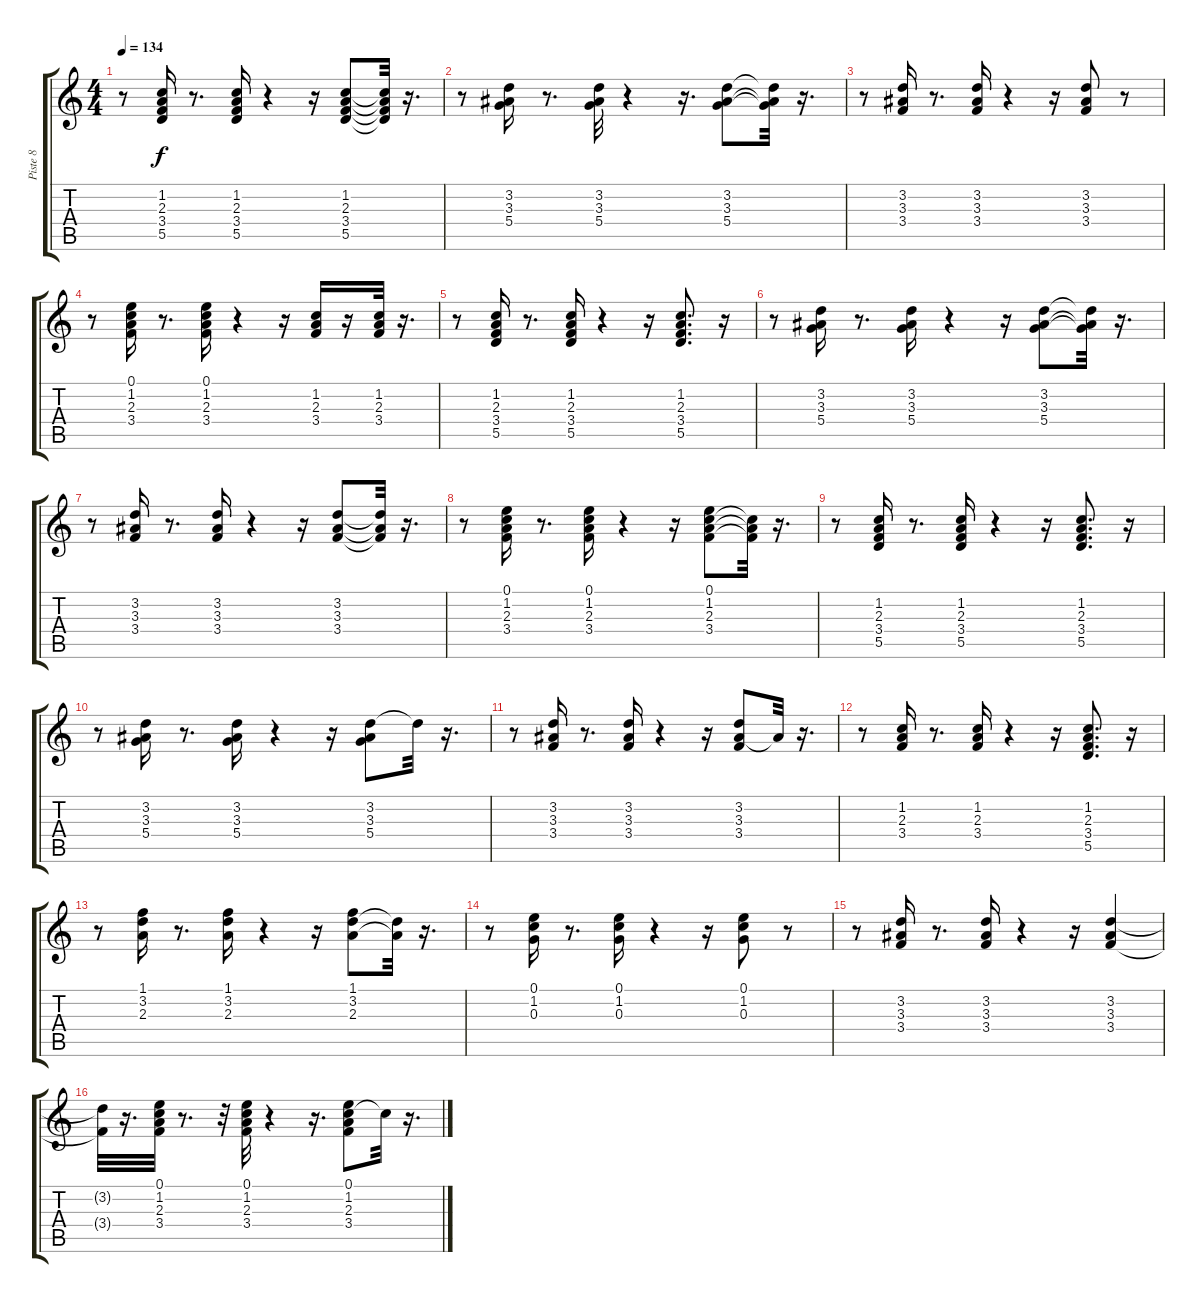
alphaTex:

\track ("Piste 8" "Piste 8") {instrument acousticguitarnylon}
\staff {score tabs}
\tuning (E4 B3 G3 D3 A2 E2) {hide}
\ts (4 4)
\tempo 134
\clef g2
\ks c
r.8{dy f} (1.2 2.3 3.4 5.5).16 r.8{d} (1.2 2.3 3.4 5.5).16 r.4 r.16 (1.2 2.3 3.4 5.5).8 (1.2{t} 2.3{t} 3.4{t} 5.5{t}).32 r.16{d} |
r.8 (3.2 3.3 5.4).16 r.8{d} (3.2 3.3 5.4).32 r.4 r.16{d} (3.2 3.3 5.4).8 (3.2{t} 3.3{t} 5.4{t}).32 r.16{d} |
r.8 (3.2 3.3 3.4).16 r.8{d} (3.2 3.3 3.4).16 r.4 r.16 (3.2 3.3 3.4).8 r.8 |
r.8 (0.1 1.2 2.3 3.4).16 r.8{d} (0.1 1.2 2.3 3.4).16 r.4 r.16 (1.2 2.3 3.4).16 r.16 (1.2 2.3 3.4).32 r.16{d} |
r.8 (1.2 2.3 3.4 5.5).16 r.8{d} (1.2 2.3 3.4 5.5).16 r.4 r.16 (1.2 2.3 3.4 5.5).8{d} r.16 |
r.8 (3.2 3.3 5.4).16 r.8{d} (3.2 3.3 5.4).16 r.4 r.16 (3.2 3.3 5.4).8 (3.2{t} 3.3{t} 5.4{t}).32 r.16{d} |
r.8 (3.2 3.3 3.4).16 r.8{d} (3.2 3.3 3.4).16 r.4 r.16 (3.2 3.3 3.4).8 (3.2{t} 3.3{t} 3.4{t}).32 r.16{d} |
r.8 (0.1 1.2 2.3 3.4).16 r.8{d} (0.1 1.2 2.3 3.4).16 r.4 r.16 (0.1 1.2 2.3 3.4).8 (1.2{t} 2.3{t} 3.4{t}).32 r.16{d} |
r.8 (1.2 2.3 3.4 5.5).16 r.8{d} (1.2 2.3 3.4 5.5).16 r.4 r.16 (1.2 2.3 3.4 5.5).8{d} r.16 |
r.8 (3.2 3.3 5.4).16 r.8{d} (3.2 3.3 5.4).16 r.4 r.16 (3.2 3.3 5.4).8 3.2{t}.32 r.16{d} |
r.8 (3.2 3.3 3.4).16 r.8{d} (3.2 3.3 3.4).16 r.4 r.16 (3.2 3.3 3.4).8 3.3{t}.32 r.16{d} |
r.8 (1.2 2.3 3.4).16 r.8{d} (1.2 2.3 3.4).16 r.4 r.16 (1.2 2.3 3.4 5.5).8{d} r.16 |
r.8 (1.1 3.2 2.3).16 r.8{d} (1.1 3.2 2.3).16 r.4 r.16 (1.1 3.2 2.3).8 (3.2{t} 2.3{t}).32 r.16{d} |
r.8 (0.1 1.2 0.3).16 r.8{d} (0.1 1.2 0.3).16 r.4 r.16 (0.1 1.2 0.3).8 r.8 |
r.8 (3.2 3.3 3.4).16 r.8{d} (3.2 3.3 3.4).16 r.4 r.16 (3.2 3.3 3.4).4 |
(3.2{t} 3.4{t}).32 r.16{d} (0.1 1.2 2.3 3.4).32 r.8{d} r.32 (0.1 1.2 2.3 3.4).32 r.4 r.16{d} (0.1 1.2 2.3 3.4).8 1.2{t}.32 r.16{d}
